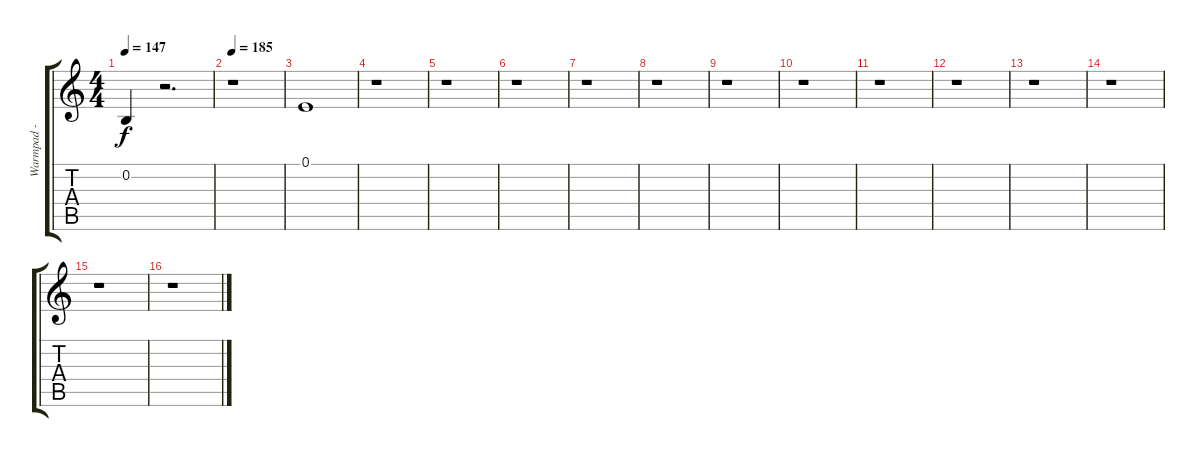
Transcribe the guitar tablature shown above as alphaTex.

\track ("Warmpad -" "Warmpad -") {instrument pad2warm}
\staff {score tabs}
\tuning (E4 B3 G3 D3 A2 E2) {hide}
\ts (4 4)
\tempo 147
\clef g2
\ks c
0.2{t}.4{dy f} r.2{d} |
\tempo 185
r.1 |
0.1.1 |
r.1 |
r.1 |
r.1 |
r.1 |
r.1 |
r.1 |
r.1 |
r.1 |
r.1 |
r.1 |
r.1 |
r.1 |
r.1
